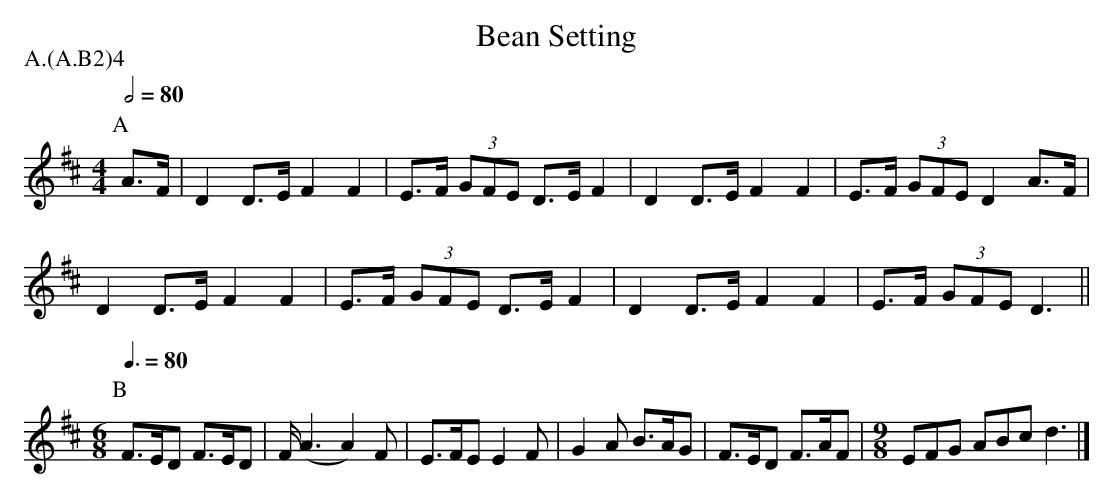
X:1
T:Bean Setting
P:A.(A.B2)4
Q:1/2=80
M:4/4
L:1/8
K:Dmaj
P:A
A>F |\
D2 D>E F2 F2 | E>F (3GFE D>E F2 |\
D2 D>E F2 F2 | E>F (3GFE D2 A>F |
D2 D>E F2 F2 | E>F (3GFE D>E F2 |\
D2 D>E F2 F2 | E>F (3GFE D3 ||
M:6/8
Q:3/8=80
P:B
F>ED F>ED | F/2(A3A2) F | E>FE E2 F | G2 A B>AG | F>ED F>AF |\
M:9/8
EFG ABc d3 |]
